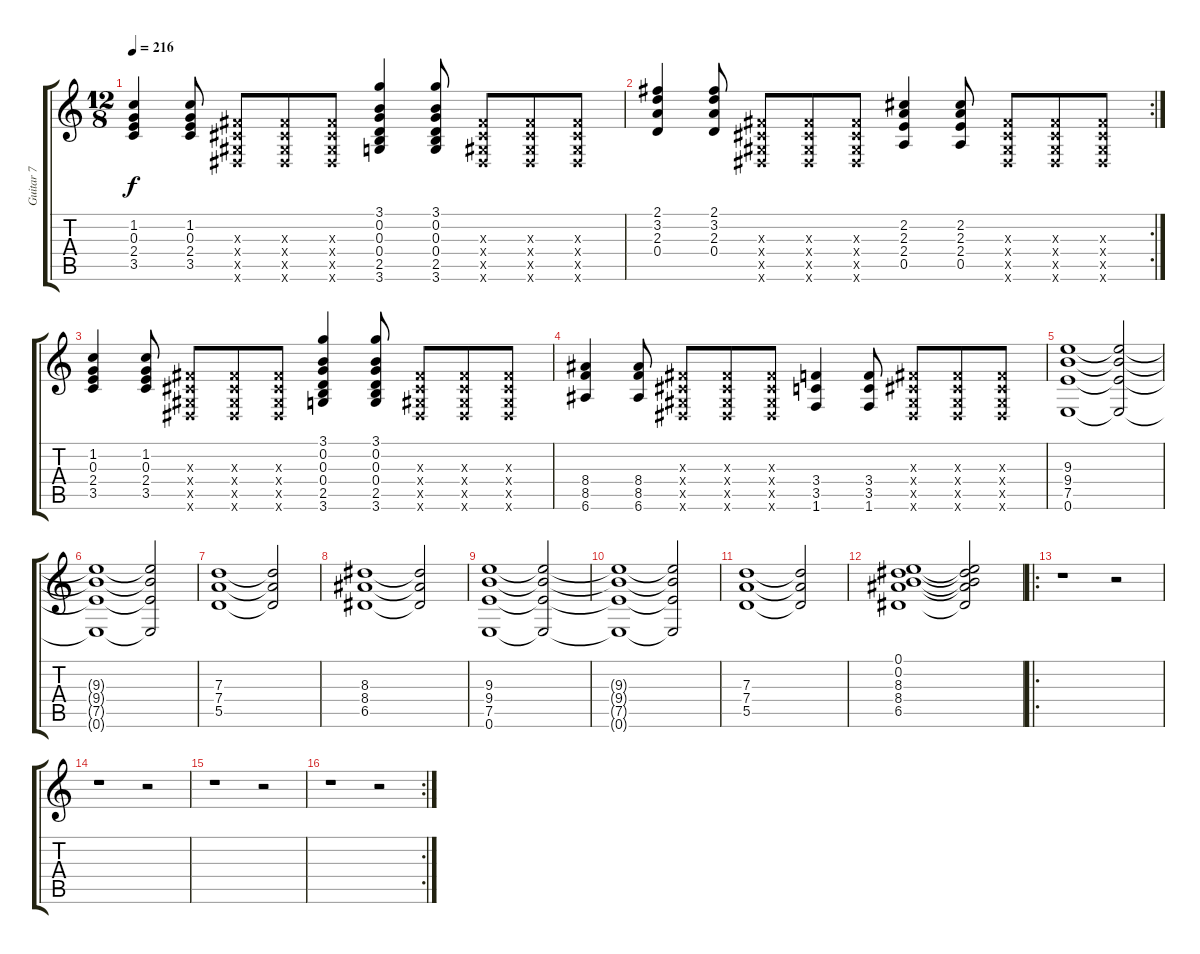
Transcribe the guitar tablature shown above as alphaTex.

\track ("Guitar 7" "Guitar 7") {instrument overdrivenguitar}
\staff {score tabs}
\tuning (E4 B3 G3 D3 A2 E2) {hide}
\ts (12 8)
\tempo 216
\clef g2
\ks c
(1.2 0.3 2.4 3.5).4{dy f} (1.2 0.3 2.4 3.5).8 (-1.3{x} -1.4{x} -1.5{x} -1.6{x}).8 (-1.3{x} -1.4{x} -1.5{x} -1.6{x}).8 (-1.3{x} -1.4{x} -1.5{x} -1.6{x}).8 (3.1 0.2 0.3 0.4 2.5 3.6).4 (3.1 0.2 0.3 0.4 2.5 3.6).8 (-1.3{x} -1.4{x} -1.5{x} -1.6{x}).8 (-1.3{x} -1.4{x} -1.5{x} -1.6{x}).8 (-1.3{x} -1.4{x} -1.5{x} -1.6{x}).8 |
\rc 2
(2.1 3.2 2.3 0.4).4 (2.1 3.2 2.3 0.4).8 (-1.3{x} -1.4{x} -1.5{x} -1.6{x}).8 (-1.3{x} -1.4{x} -1.5{x} -1.6{x}).8 (-1.3{x} -1.4{x} -1.5{x} -1.6{x}).8 (2.2 2.3 2.4 0.5).4 (2.2 2.3 2.4 0.5).8 (-1.3{x} -1.4{x} -1.5{x} -1.6{x}).8 (-1.3{x} -1.4{x} -1.5{x} -1.6{x}).8 (-1.3{x} -1.4{x} -1.5{x} -1.6{x}).8 |
(1.2 0.3 2.4 3.5).4 (1.2 0.3 2.4 3.5).8 (-1.3{x} -1.4{x} -1.5{x} -1.6{x}).8 (-1.3{x} -1.4{x} -1.5{x} -1.6{x}).8 (-1.3{x} -1.4{x} -1.5{x} -1.6{x}).8 (3.1 0.2 0.3 0.4 2.5 3.6).4 (3.1 0.2 0.3 0.4 2.5 3.6).8 (-1.3{x} -1.4{x} -1.5{x} -1.6{x}).8 (-1.3{x} -1.4{x} -1.5{x} -1.6{x}).8 (-1.3{x} -1.4{x} -1.5{x} -1.6{x}).8 |
(8.4 8.5 6.6).4 (8.4 8.5 6.6).8 (-1.3{x} -1.4{x} -1.5{x} -1.6{x}).8 (-1.3{x} -1.4{x} -1.5{x} -1.6{x}).8 (-1.3{x} -1.4{x} -1.5{x} -1.6{x}).8 (3.4 3.5 1.6).4 (3.4 3.5 1.6).8 (-1.3{x} -1.4{x} -1.5{x} -1.6{x}).8 (-1.3{x} -1.4{x} -1.5{x} -1.6{x}).8 (-1.3{x} -1.4{x} -1.5{x} -1.6{x}).8 |
(9.3 9.4 7.5 0.6).1 (9.3{t} 9.4{t} 7.5{t} 0.6{t}).2 |
(9.3{t} 9.4{t} 7.5{t} 0.6{t}).1 (9.3{t} 9.4{t} 7.5{t} 0.6{t}).2 |
(7.3 7.4 5.5).1 (7.3{t} 7.4{t} 5.5{t}).2 |
(8.3 8.4 6.5).1 (8.3{t} 8.4{t} 6.5{t}).2 |
(9.3 9.4 7.5 0.6).1 (9.3{t} 9.4{t} 7.5{t} 0.6{t}).2 |
(9.3{t} 9.4{t} 7.5{t} 0.6{t}).1 (9.3{t} 9.4{t} 7.5{t} 0.6{t}).2 |
(7.3 7.4 5.5).1 (7.3{t} 7.4{t} 5.5{t}).2 |
(0.1 0.2 8.3 8.4 6.5).1 (0.1{t} 0.2{t} 8.3{t} 8.4{t} 6.5{t}).2 |
\ro
r.1 r.2 |
r.1 r.2 |
r.1 r.2 |
\rc 2
r.1 r.2
